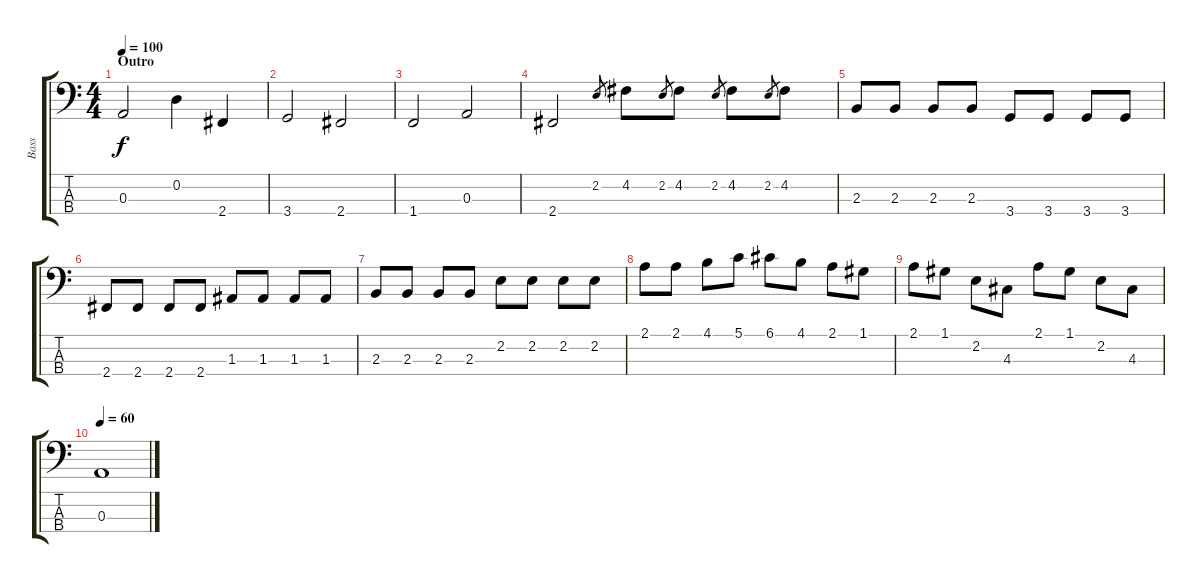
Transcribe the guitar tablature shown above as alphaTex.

\track ("Bass" "Bass") {instrument electricbassfinger}
\staff {score tabs}
\tuning (G2 D2 A1 E1) {hide}
\ts (4 4)
\section ("" "Outro")
\tempo 100
\clef f4
\ks c
0.3.2{dy f instrument electricbassfinger} 0.2.4 2.4.4 |
3.4.2 2.4.2 |
1.4.2 0.3.2 |
2.4.2 2.2.8{gr} 4.2.8 2.2.8{gr} 4.2.8 2.2.8{gr} 4.2.8 2.2.8{gr} 4.2.8 |
2.3.8 2.3.8 2.3.8 2.3.8 3.4.8 3.4.8 3.4.8 3.4.8 |
2.4.8 2.4.8 2.4.8 2.4.8 1.3.8 1.3.8 1.3.8 1.3.8 |
2.3.8 2.3.8 2.3.8 2.3.8 2.2.8 2.2.8 2.2.8 2.2.8 |
2.1.8 2.1.8 4.1.8 5.1.8 6.1.8 4.1.8 2.1.8 1.1.8 |
2.1.8 1.1.8 2.2.8 4.3.8 2.1.8 1.1.8 2.2.8 4.3.8 |
\tempo 60
0.3.1{volume 0}
